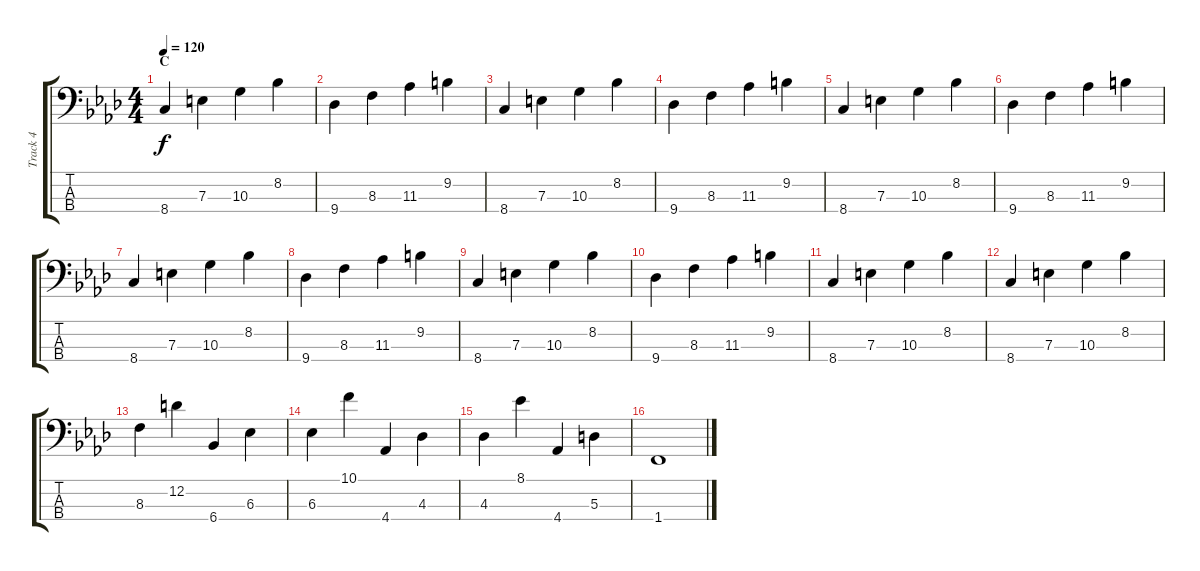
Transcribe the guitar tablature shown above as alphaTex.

\track ("Track 4" "Track 4") {instrument electricbassfinger}
\staff {score tabs}
\tuning (G2 D2 A1 E1) {hide}
\ts (4 4)
\section ("" "C")
\tempo 120
\clef f4
\ks ab
8.4.4{dy f} 7.3.4 10.3.4 8.2.4 |
9.4.4 8.3.4 11.3.4 9.2.4 |
8.4.4 7.3.4 10.3.4 8.2.4 |
9.4.4 8.3.4 11.3.4 9.2.4 |
8.4.4 7.3.4 10.3.4 8.2.4 |
9.4.4 8.3.4 11.3.4 9.2.4 |
8.4.4 7.3.4 10.3.4 8.2.4 |
9.4.4 8.3.4 11.3.4 9.2.4 |
8.4.4 7.3.4 10.3.4 8.2.4 |
9.4.4 8.3.4 11.3.4 9.2.4 |
8.4.4 7.3.4 10.3.4 8.2.4 |
8.4.4 7.3.4 10.3.4 8.2.4 |
8.3.4 12.2.4 6.4.4 6.3.4 |
6.3.4 10.1.4 4.4.4 4.3.4 |
4.3.4 8.1.4 4.4.4 5.3.4 |
1.4.1
